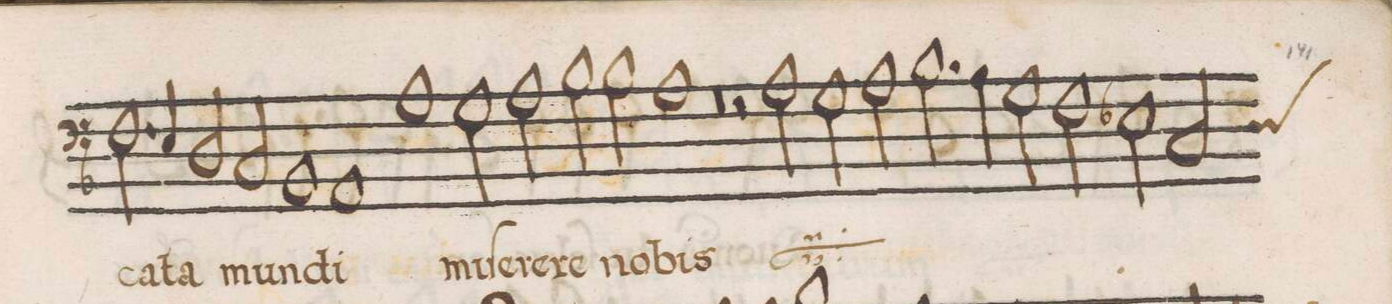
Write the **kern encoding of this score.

**kern	**text
*I"BASSVS	*
*clefF4	*
*k[b-]	*
*met(C)	*
*M2/1	*
2.F\	-ca-
4Eny/	-ta
=60-	=60-
2D/	.
2C/	mun-
1BB-/	.
=61-	=61-
1AA/	-di
1A\	mi-
=62-	=62-
2G\	-ſe-
2A\	-re-
2B-\	-re
2B-\	no-
=63-	=63-
1A\	-bis
0r	.
=64-	=64-
2r	.
*	*ij
2A\	mi-
=65-	=65-
2G\	-ſe-
2A\	.
2.B-\	-re-
4A\	.
=66-	=66-
2G\	.
2F\	-re
2E-X\	no-
*custos:D	*
2C/	.
=67-	=67-
*-	*-
